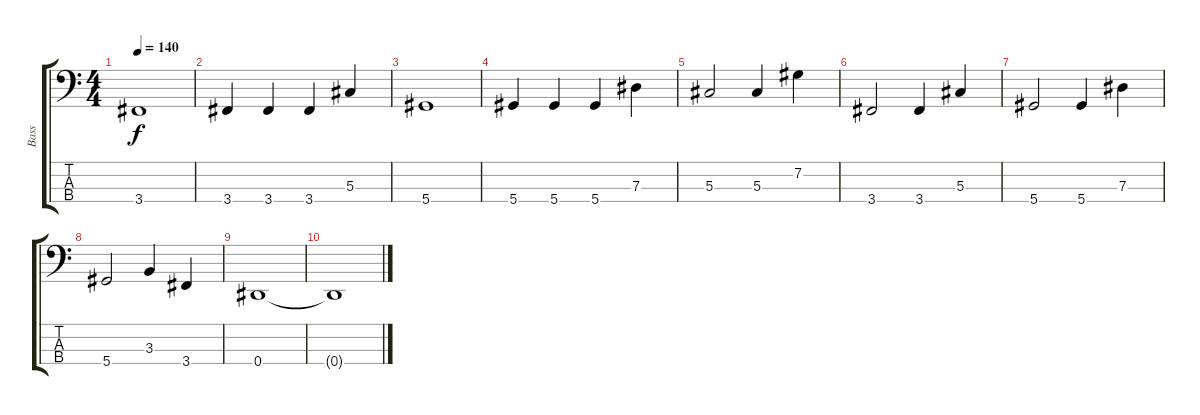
\track ("Bass" "Bass") {instrument fretlessbass}
\staff {score tabs}
\tuning (Gb2 Db2 Ab1 Eb1) {hide}
\ts (4 4)
\tempo 140
\clef f4
\ks c
3.4.1{dy f} |
3.4.4 3.4.4 3.4.4 5.3.4 |
5.4.1 |
5.4.4 5.4.4 5.4.4 7.3.4 |
5.3.2 5.3.4 7.2.4 |
3.4.2 3.4.4 5.3.4 |
5.4.2 5.4.4 7.3.4 |
5.4.2 3.3.4 3.4.4 |
0.4.1 |
0.4{t}.1
